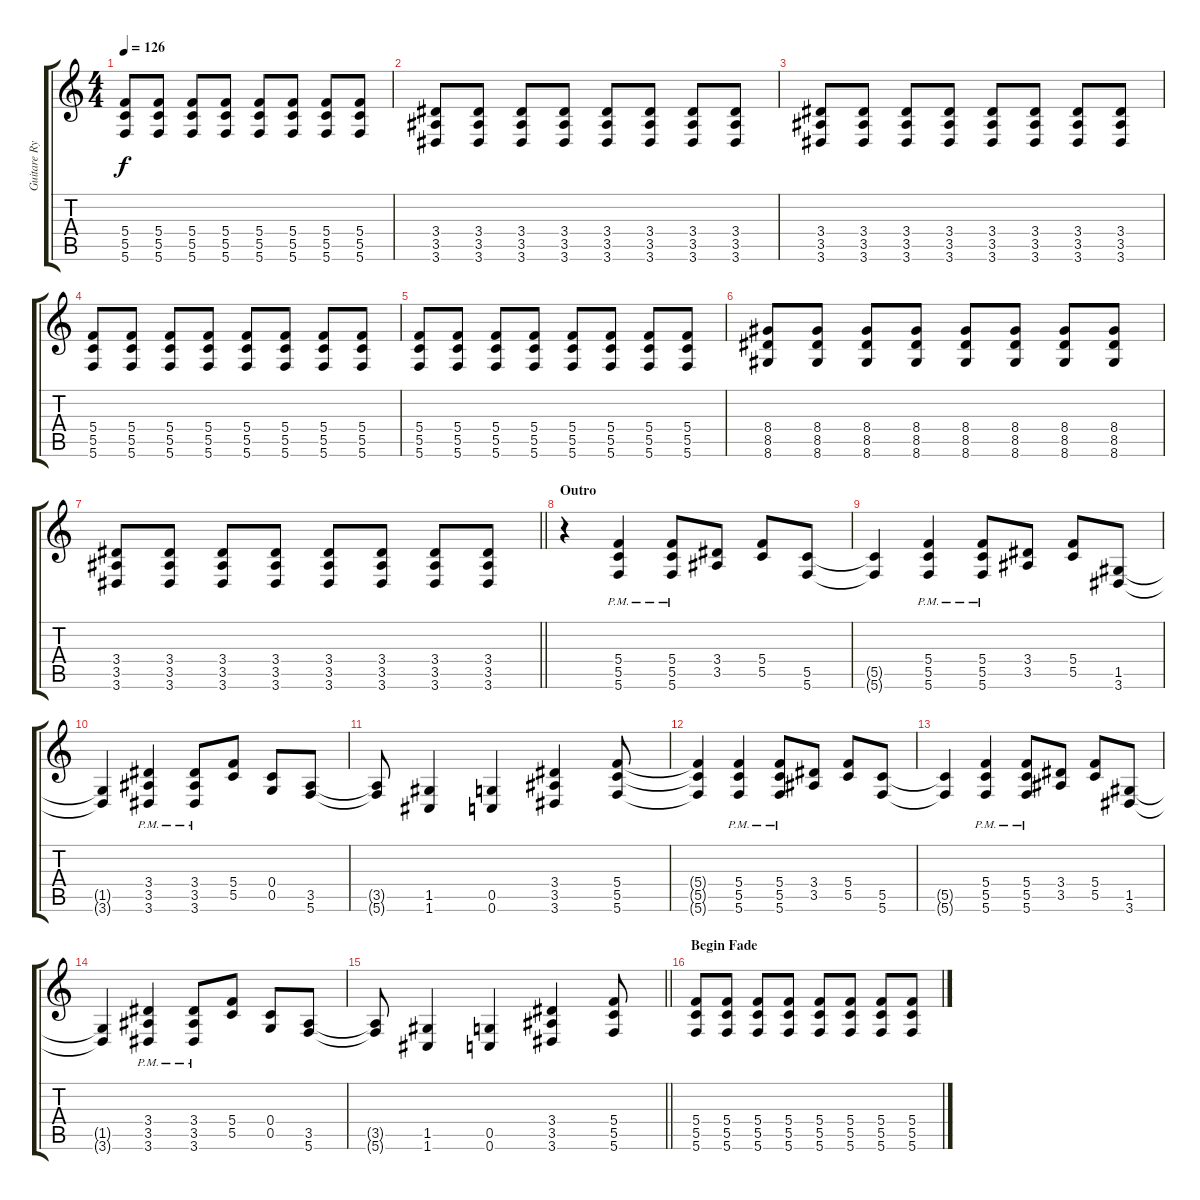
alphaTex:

\track ("Guitare Rythmique" "Guitare Ry") {instrument distortionguitar}
\staff {score tabs}
\tuning (D4 A3 F3 C3 G2 C2) {hide}
\ts (4 4)
\tempo 126
\clef g2
\ks c
(5.4 5.5 5.6).8{dy f} (5.4 5.5 5.6).8 (5.4 5.5 5.6).8 (5.4 5.5 5.6).8 (5.4 5.5 5.6).8 (5.4 5.5 5.6).8 (5.4 5.5 5.6).8 (5.4 5.5 5.6).8 |
(3.4 3.5 3.6).8 (3.4 3.5 3.6).8 (3.4 3.5 3.6).8 (3.4 3.5 3.6).8 (3.4 3.5 3.6).8 (3.4 3.5 3.6).8 (3.4 3.5 3.6).8 (3.4 3.5 3.6).8 |
(3.4 3.5 3.6).8 (3.4 3.5 3.6).8 (3.4 3.5 3.6).8 (3.4 3.5 3.6).8 (3.4 3.5 3.6).8 (3.4 3.5 3.6).8 (3.4 3.5 3.6).8 (3.4 3.5 3.6).8 |
(5.4 5.5 5.6).8 (5.4 5.5 5.6).8 (5.4 5.5 5.6).8 (5.4 5.5 5.6).8 (5.4 5.5 5.6).8 (5.4 5.5 5.6).8 (5.4 5.5 5.6).8 (5.4 5.5 5.6).8 |
(5.4 5.5 5.6).8 (5.4 5.5 5.6).8 (5.4 5.5 5.6).8 (5.4 5.5 5.6).8 (5.4 5.5 5.6).8 (5.4 5.5 5.6).8 (5.4 5.5 5.6).8 (5.4 5.5 5.6).8 |
(8.4 8.5 8.6).8 (8.4 8.5 8.6).8 (8.4 8.5 8.6).8 (8.4 8.5 8.6).8 (8.4 8.5 8.6).8 (8.4 8.5 8.6).8 (8.4 8.5 8.6).8 (8.4 8.5 8.6).8 |
\barLineRight lightlight
(3.4 3.5 3.6).8 (3.4 3.5 3.6).8 (3.4 3.5 3.6).8 (3.4 3.5 3.6).8 (3.4 3.5 3.6).8 (3.4 3.5 3.6).8 (3.4 3.5 3.6).8 (3.4 3.5 3.6).8 |
\section ("" "Outro")
r.4 (5.4{pm} 5.5 5.6).4{volume 14} (5.4{pm} 5.5 5.6).8 (3.4 3.5).8 (5.4 5.5).8 (5.5 5.6).8 |
(5.5{t} 5.6{t}).4 (5.4{pm} 5.5 5.6).4 (5.4{pm} 5.5 5.6).8 (3.4 3.5).8 (5.4 5.5).8 (1.5 3.6).8 |
(1.5{t} 3.6{t}).4 (3.4{pm} 3.5 3.6).4 (3.4{pm} 3.5 3.6).8 (5.4 5.5).8 (0.4 0.5).8 (3.5 5.6).8 |
(3.5{t} 5.6{t}).8 (1.5 1.6).4 (0.5 0.6).4 (3.4 3.5 3.6).4 (5.4 5.5 5.6).8 |
(5.4{t} 5.5{t} 5.6{t}).4 (5.4{pm} 5.5 5.6).4 (5.4{pm} 5.5 5.6).8 (3.4 3.5).8 (5.4 5.5).8 (5.5 5.6).8 |
(5.5{t} 5.6{t}).4 (5.4{pm} 5.5 5.6).4 (5.4{pm} 5.5 5.6).8 (3.4 3.5).8 (5.4 5.5).8 (1.5 3.6).8 |
(1.5{t} 3.6{t}).4 (3.4{pm} 3.5 3.6).4 (3.4{pm} 3.5 3.6).8 (5.4 5.5).8 (0.4 0.5).8 (3.5 5.6).8 |
\barLineRight lightlight
(3.5{t} 5.6{t}).8 (1.5 1.6).4 (0.5 0.6).4 (3.4 3.5 3.6).4 (5.4 5.5 5.6).8 |
\section ("" "Begin Fade")
(5.4 5.5 5.6).8{volume 15} (5.4 5.5 5.6).8 (5.4 5.5 5.6).8 (5.4 5.5 5.6).8 (5.4 5.5 5.6).8 (5.4 5.5 5.6).8 (5.4 5.5 5.6).8 (5.4 5.5 5.6).8
